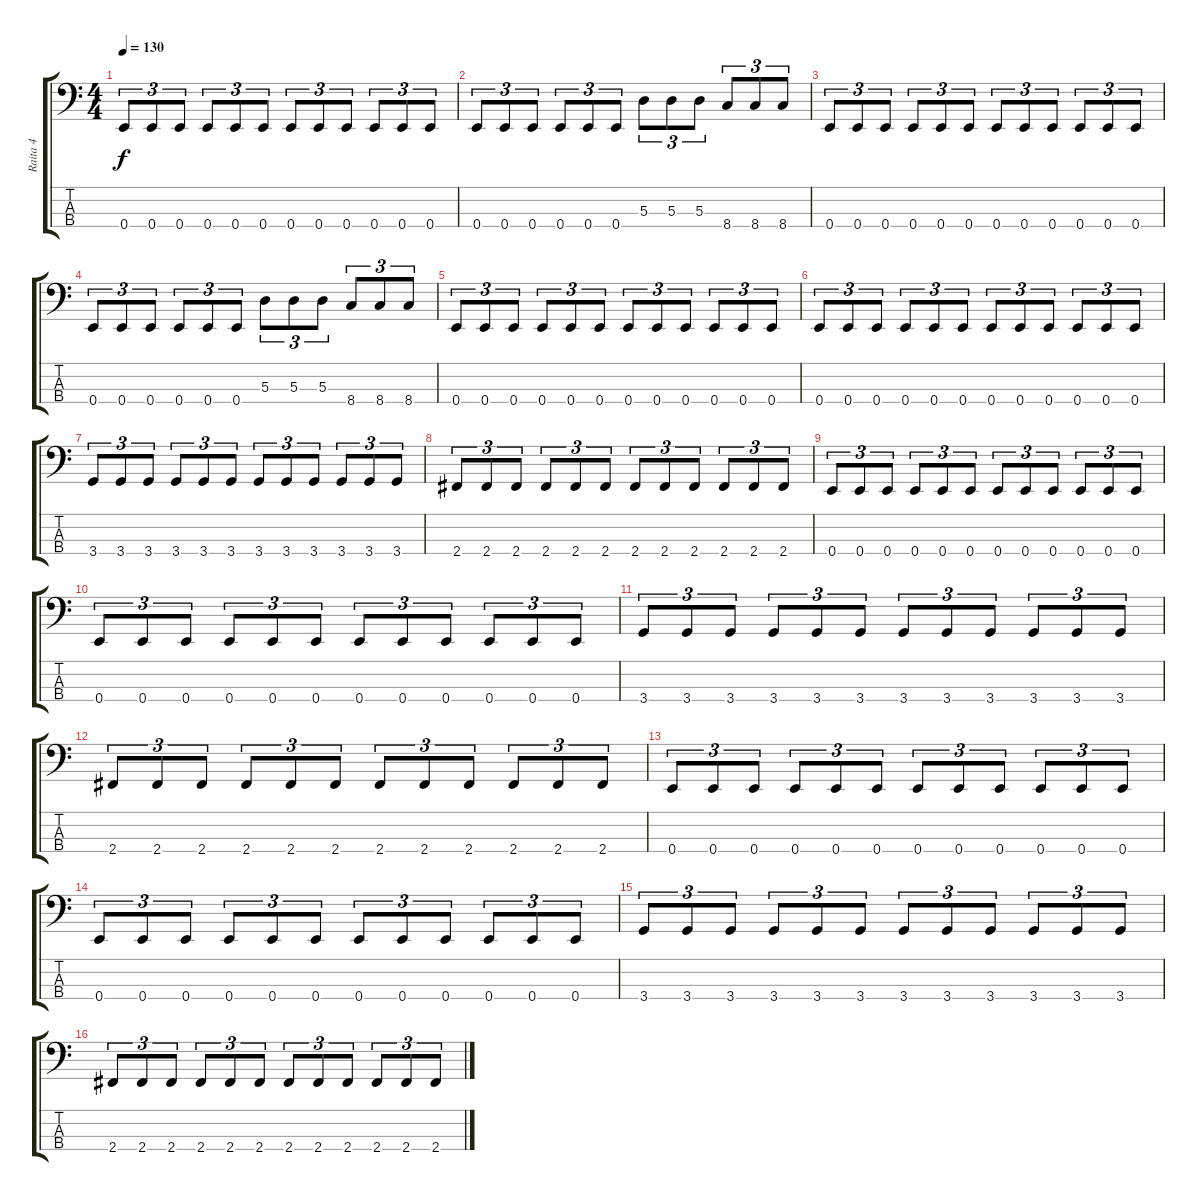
\track ("Raita 4" "Raita 4") {instrument electricbassfinger}
\staff {score tabs}
\tuning (G2 D2 A1 E1) {hide}
\ts (4 4)
\tempo 130
\clef f4
\ks c
0.4.8{tu (3 2) dy f} 0.4.8{tu (3 2)} 0.4.8{tu (3 2)} 0.4.8{tu (3 2)} 0.4.8{tu (3 2)} 0.4.8{tu (3 2)} 0.4.8{tu (3 2)} 0.4.8{tu (3 2)} 0.4.8{tu (3 2)} 0.4.8{tu (3 2)} 0.4.8{tu (3 2)} 0.4.8{tu (3 2)} |
0.4.8{tu (3 2)} 0.4.8{tu (3 2)} 0.4.8{tu (3 2)} 0.4.8{tu (3 2)} 0.4.8{tu (3 2)} 0.4.8{tu (3 2)} 5.3.8{tu (3 2)} 5.3.8{tu (3 2)} 5.3.8{tu (3 2)} 8.4.8{tu (3 2)} 8.4.8{tu (3 2)} 8.4.8{tu (3 2)} |
0.4.8{tu (3 2)} 0.4.8{tu (3 2)} 0.4.8{tu (3 2)} 0.4.8{tu (3 2)} 0.4.8{tu (3 2)} 0.4.8{tu (3 2)} 0.4.8{tu (3 2)} 0.4.8{tu (3 2)} 0.4.8{tu (3 2)} 0.4.8{tu (3 2)} 0.4.8{tu (3 2)} 0.4.8{tu (3 2)} |
0.4.8{tu (3 2)} 0.4.8{tu (3 2)} 0.4.8{tu (3 2)} 0.4.8{tu (3 2)} 0.4.8{tu (3 2)} 0.4.8{tu (3 2)} 5.3.8{tu (3 2)} 5.3.8{tu (3 2)} 5.3.8{tu (3 2)} 8.4.8{tu (3 2)} 8.4.8{tu (3 2)} 8.4.8{tu (3 2)} |
0.4.8{tu (3 2)} 0.4.8{tu (3 2)} 0.4.8{tu (3 2)} 0.4.8{tu (3 2)} 0.4.8{tu (3 2)} 0.4.8{tu (3 2)} 0.4.8{tu (3 2)} 0.4.8{tu (3 2)} 0.4.8{tu (3 2)} 0.4.8{tu (3 2)} 0.4.8{tu (3 2)} 0.4.8{tu (3 2)} |
0.4.8{tu (3 2)} 0.4.8{tu (3 2)} 0.4.8{tu (3 2)} 0.4.8{tu (3 2)} 0.4.8{tu (3 2)} 0.4.8{tu (3 2)} 0.4.8{tu (3 2)} 0.4.8{tu (3 2)} 0.4.8{tu (3 2)} 0.4.8{tu (3 2)} 0.4.8{tu (3 2)} 0.4.8{tu (3 2)} |
3.4.8{tu (3 2)} 3.4.8{tu (3 2)} 3.4.8{tu (3 2)} 3.4.8{tu (3 2)} 3.4.8{tu (3 2)} 3.4.8{tu (3 2)} 3.4.8{tu (3 2)} 3.4.8{tu (3 2)} 3.4.8{tu (3 2)} 3.4.8{tu (3 2)} 3.4.8{tu (3 2)} 3.4.8{tu (3 2)} |
2.4.8{tu (3 2)} 2.4.8{tu (3 2)} 2.4.8{tu (3 2)} 2.4.8{tu (3 2)} 2.4.8{tu (3 2)} 2.4.8{tu (3 2)} 2.4.8{tu (3 2)} 2.4.8{tu (3 2)} 2.4.8{tu (3 2)} 2.4.8{tu (3 2)} 2.4.8{tu (3 2)} 2.4.8{tu (3 2)} |
0.4.8{tu (3 2)} 0.4.8{tu (3 2)} 0.4.8{tu (3 2)} 0.4.8{tu (3 2)} 0.4.8{tu (3 2)} 0.4.8{tu (3 2)} 0.4.8{tu (3 2)} 0.4.8{tu (3 2)} 0.4.8{tu (3 2)} 0.4.8{tu (3 2)} 0.4.8{tu (3 2)} 0.4.8{tu (3 2)} |
0.4.8{tu (3 2)} 0.4.8{tu (3 2)} 0.4.8{tu (3 2)} 0.4.8{tu (3 2)} 0.4.8{tu (3 2)} 0.4.8{tu (3 2)} 0.4.8{tu (3 2)} 0.4.8{tu (3 2)} 0.4.8{tu (3 2)} 0.4.8{tu (3 2)} 0.4.8{tu (3 2)} 0.4.8{tu (3 2)} |
3.4.8{tu (3 2)} 3.4.8{tu (3 2)} 3.4.8{tu (3 2)} 3.4.8{tu (3 2)} 3.4.8{tu (3 2)} 3.4.8{tu (3 2)} 3.4.8{tu (3 2)} 3.4.8{tu (3 2)} 3.4.8{tu (3 2)} 3.4.8{tu (3 2)} 3.4.8{tu (3 2)} 3.4.8{tu (3 2)} |
2.4.8{tu (3 2)} 2.4.8{tu (3 2)} 2.4.8{tu (3 2)} 2.4.8{tu (3 2)} 2.4.8{tu (3 2)} 2.4.8{tu (3 2)} 2.4.8{tu (3 2)} 2.4.8{tu (3 2)} 2.4.8{tu (3 2)} 2.4.8{tu (3 2)} 2.4.8{tu (3 2)} 2.4.8{tu (3 2)} |
0.4.8{tu (3 2)} 0.4.8{tu (3 2)} 0.4.8{tu (3 2)} 0.4.8{tu (3 2)} 0.4.8{tu (3 2)} 0.4.8{tu (3 2)} 0.4.8{tu (3 2)} 0.4.8{tu (3 2)} 0.4.8{tu (3 2)} 0.4.8{tu (3 2)} 0.4.8{tu (3 2)} 0.4.8{tu (3 2)} |
0.4.8{tu (3 2)} 0.4.8{tu (3 2)} 0.4.8{tu (3 2)} 0.4.8{tu (3 2)} 0.4.8{tu (3 2)} 0.4.8{tu (3 2)} 0.4.8{tu (3 2)} 0.4.8{tu (3 2)} 0.4.8{tu (3 2)} 0.4.8{tu (3 2)} 0.4.8{tu (3 2)} 0.4.8{tu (3 2)} |
3.4.8{tu (3 2)} 3.4.8{tu (3 2)} 3.4.8{tu (3 2)} 3.4.8{tu (3 2)} 3.4.8{tu (3 2)} 3.4.8{tu (3 2)} 3.4.8{tu (3 2)} 3.4.8{tu (3 2)} 3.4.8{tu (3 2)} 3.4.8{tu (3 2)} 3.4.8{tu (3 2)} 3.4.8{tu (3 2)} |
2.4.8{tu (3 2)} 2.4.8{tu (3 2)} 2.4.8{tu (3 2)} 2.4.8{tu (3 2)} 2.4.8{tu (3 2)} 2.4.8{tu (3 2)} 2.4.8{tu (3 2)} 2.4.8{tu (3 2)} 2.4.8{tu (3 2)} 2.4.8{tu (3 2)} 2.4.8{tu (3 2)} 2.4.8{tu (3 2)}
